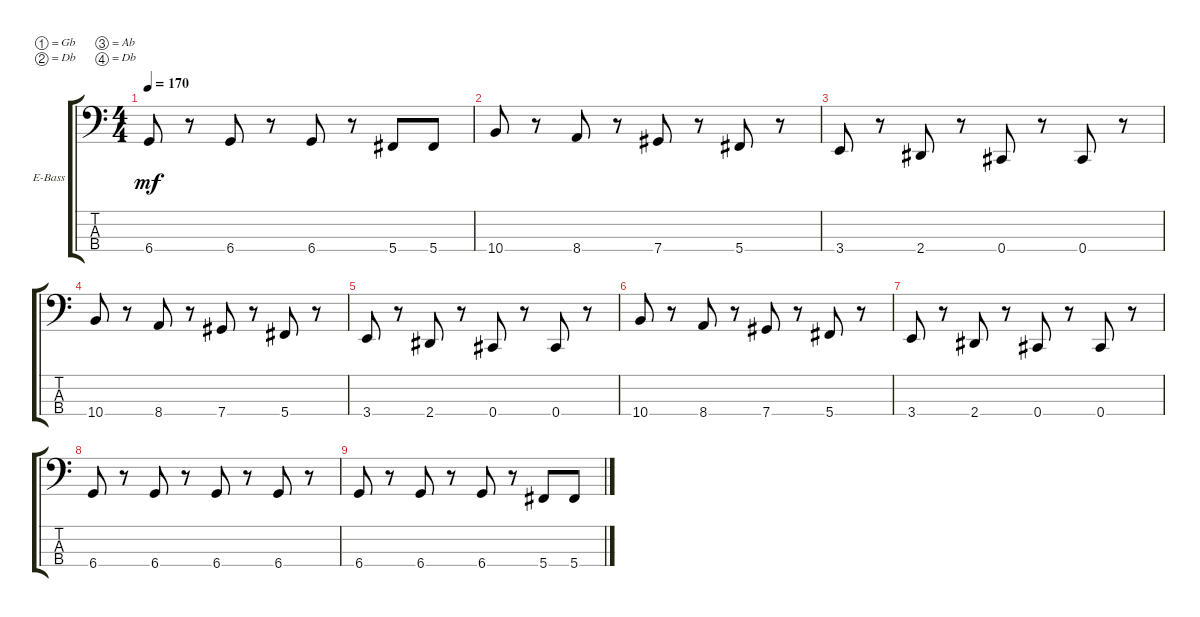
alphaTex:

\defaultSystemsLayout 4
\bracketExtendMode groupsimilarinstruments
\firstSystemTrackNameOrientation horizontal
\otherSystemsTrackNameOrientation horizontal
\track ("Electric Bass" "E-Bass") {instrument electricbassfinger}
\staff {score tabs}
\tuning (Gb2 Db2 Ab1 Db1)
\ts (4 4)
\tempo 170
\clef f4
\ks c
6.4.8{dy mf} r.8 6.4.8 r.8 6.4.8 r.8 5.4.8 5.4.8 |
10.4.8 r.8 8.4.8 r.8 7.4.8 r.8 5.4.8 r.8 |
3.4.8 r.8 2.4.8 r.8 0.4.8 r.8 0.4.8 r.8 |
10.4.8 r.8 8.4.8 r.8 7.4.8 r.8 5.4.8 r.8 |
3.4.8 r.8 2.4.8 r.8 0.4.8 r.8 0.4.8 r.8 |
10.4.8 r.8 8.4.8 r.8 7.4.8 r.8 5.4.8 r.8 |
3.4.8 r.8 2.4.8 r.8 0.4.8 r.8 0.4.8 r.8 |
6.4.8 r.8 6.4.8 r.8 6.4.8 r.8 6.4.8 r.8 |
6.4.8 r.8 6.4.8 r.8 6.4.8 r.8 5.4.8 5.4.8
